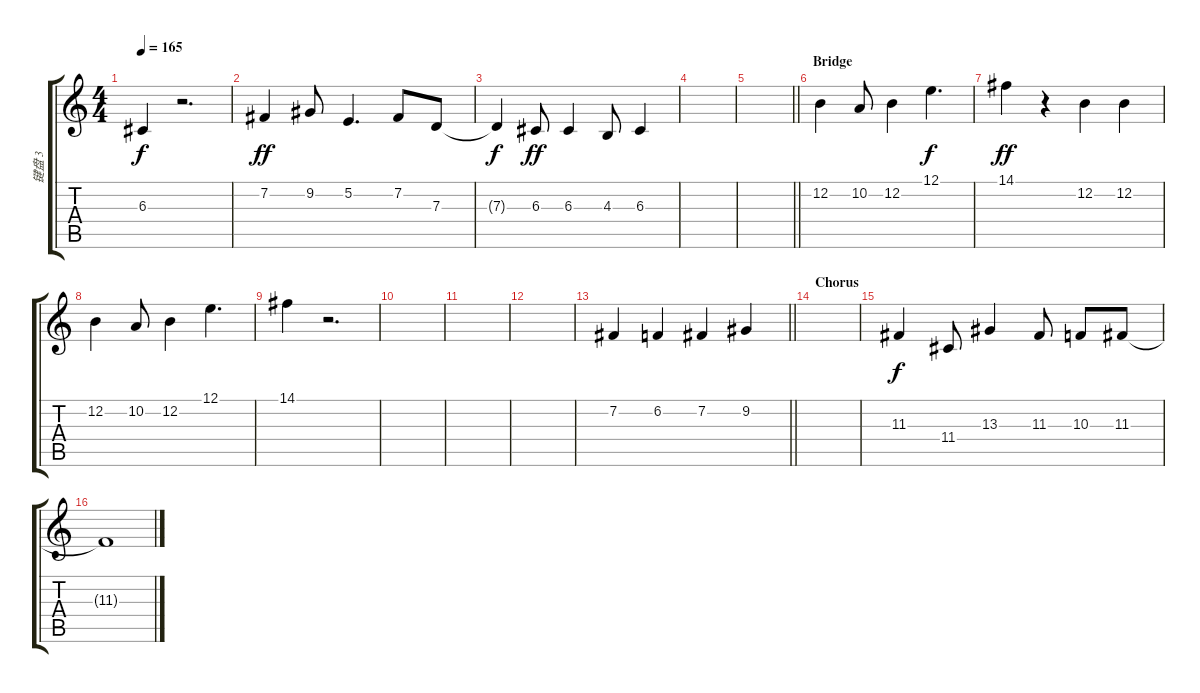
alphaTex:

\track ("键盘 3" "键盘 3") {instrument tangoaccordion}
\staff {score tabs}
\tuning (E4 B3 G3 D3 A2 E2) {hide}
\ts (4 4)
\tempo 165
\clef g2
\ks c
6.3{t}.4{dy f} r.2{d} |
7.2.4{dy ff} 9.2.8 5.2.4{d} 7.2.8 7.3.8 |
7.3{t}.4{dy f} 6.3.8{dy ff} 6.3.4 4.3.8 6.3.4 |
|
\barLineRight lightlight
|
\section ("" "Bridge")
12.2.4 10.2.8 12.2.4 12.1.4{d dy f} |
14.1.4{dy ff} r.4 12.2.4 12.2.4 |
12.2.4 10.2.8 12.2.4 12.1.4{d} |
14.1.4 r.2{d} |
|
|
|
\barLineRight lightlight
7.2.4 6.2.4 7.2.4 9.2.4 |
\section ("" "Chorus")
|
11.3.4{dy f} 11.4.8 13.3.4 11.3.8 10.3.8 11.3.8 |
11.3{t}.1
